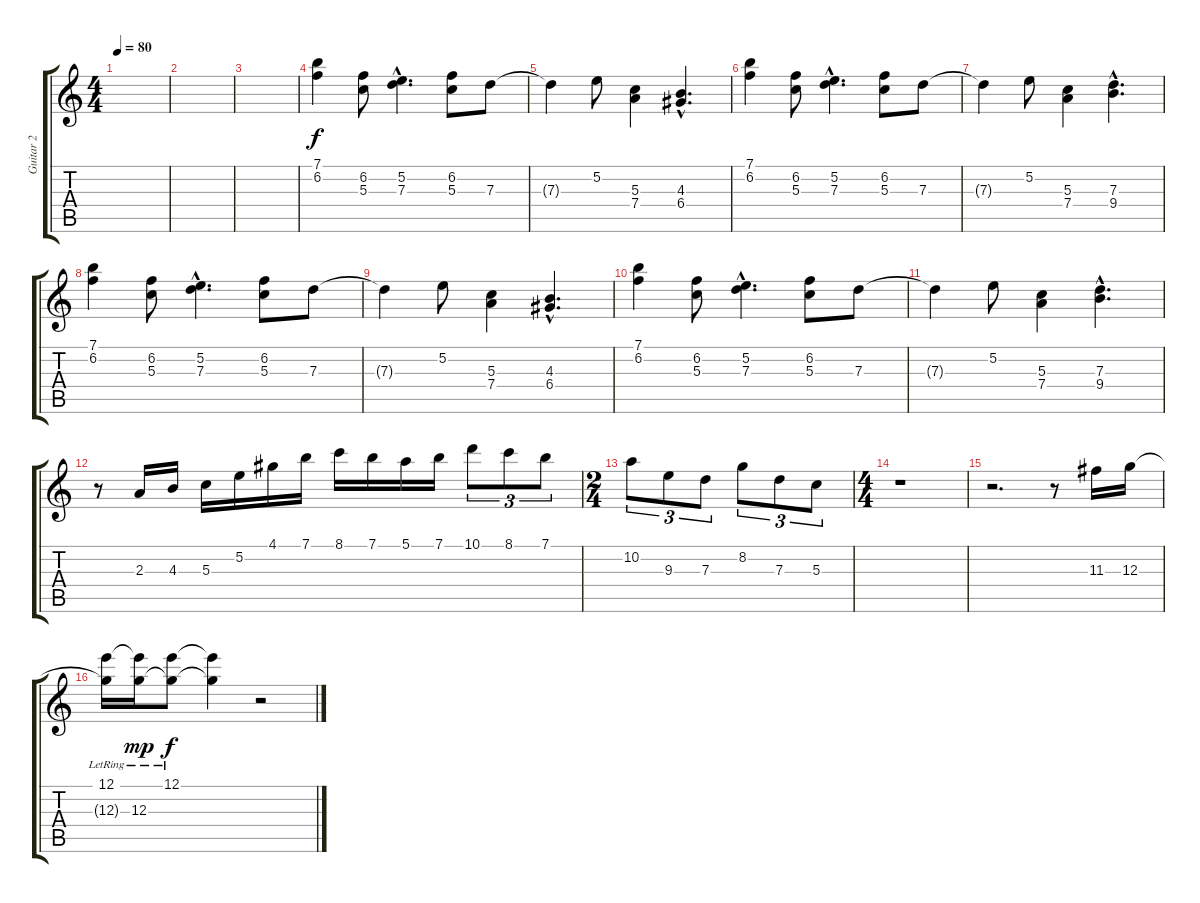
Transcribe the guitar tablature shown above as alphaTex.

\track ("Guitar 2" "Guitar 2") {instrument electricguitarclean}
\staff {score tabs}
\tuning (E4 B3 G3 D3 A2 E2) {hide}
\ts (4 4)
\tempo 80
\clef g2
\ks c
|
|
|
(7.1 6.2).4 (6.2 5.3).8 (5.2{hac} 7.3{hac}).4{d} (6.2 5.3).8 7.3.8 |
7.3{t}.4 5.2.8 (5.3 7.4).4 (4.3{hac} 6.4{hac}).4{d} |
(7.1 6.2).4 (6.2 5.3).8 (5.2{hac} 7.3{hac}).4{d} (6.2 5.3).8 7.3.8 |
7.3{t}.4 5.2.8 (5.3 7.4).4 (7.3{hac} 9.4{hac}).4{d} |
(7.1 6.2).4 (6.2 5.3).8 (5.2{hac} 7.3{hac}).4{d} (6.2 5.3).8 7.3.8 |
7.3{t}.4 5.2.8 (5.3 7.4).4 (4.3{hac} 6.4{hac}).4{d} |
(7.1 6.2).4 (6.2 5.3).8 (5.2{hac} 7.3{hac}).4{d} (6.2 5.3).8 7.3.8 |
7.3{t}.4 5.2.8 (5.3 7.4).4 (7.3{hac} 9.4{hac}).4{d} |
r.8 2.3.16 4.3.16 5.3.16 5.2.16 4.1.16 7.1.16 8.1.16 7.1.16 5.1.16 7.1.16 10.1.8{tu (3 2)} 8.1.8{tu (3 2)} 7.1.8{tu (3 2)} |
\ts (2 4)
10.2.8{tu (3 2)} 9.3.8{tu (3 2)} 7.3.8{tu (3 2)} 8.2.8{tu (3 2)} 7.3.8{tu (3 2)} 5.3.8{tu (3 2)} |
\ts (4 4)
r.1 |
r.2{d} r.8 11.3.16 12.3.16 |
(12.1{lr} 12.3{t}).16 (12.1{t} 12.3{lr}).16{dy mp} (12.1{lr} 12.3{t}).8{dy f} (12.1{t} 12.3{t}).4 r.2
